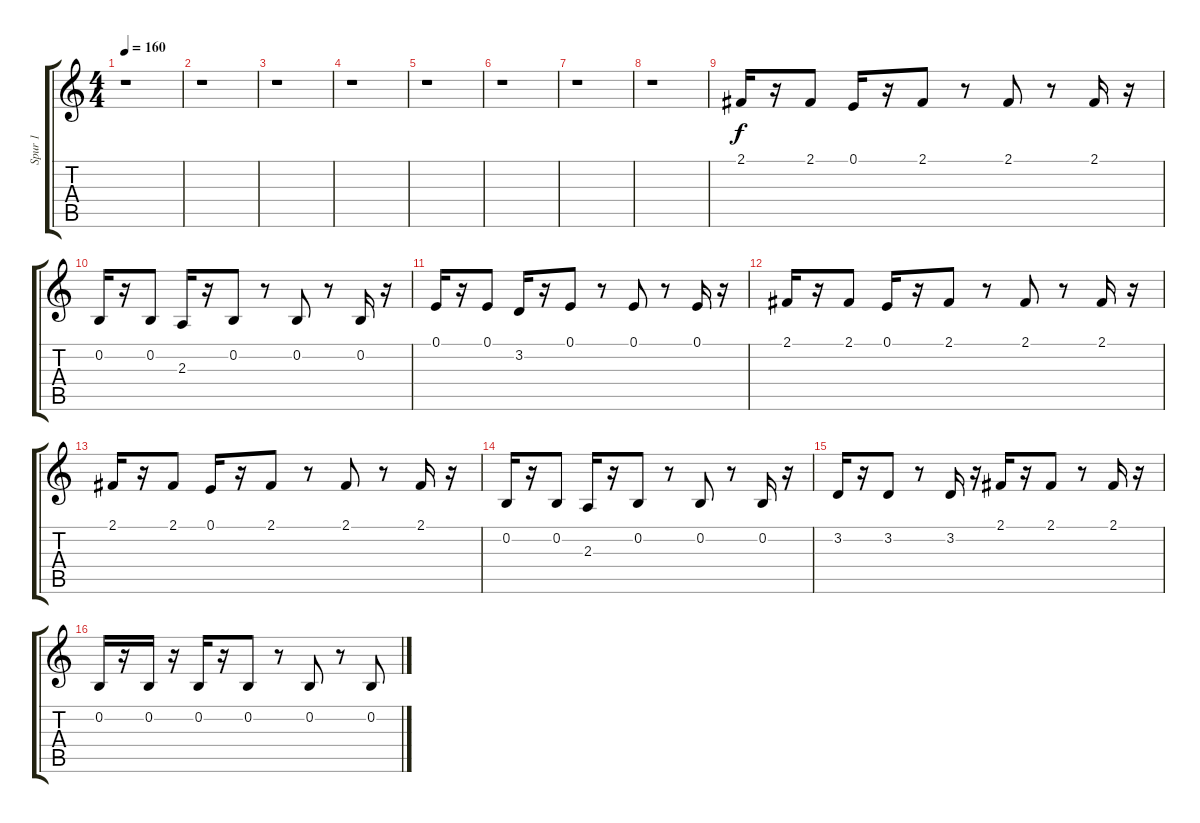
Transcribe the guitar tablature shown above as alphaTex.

\track ("Spur 1" "Spur 1") {instrument clavinet}
\staff {score tabs}
\tuning (E4 B3 G3 D3 A2 E2) {hide}
\ts (4 4)
\tempo 160
\clef g2
\ks c
r.1{dy f} |
r.1 |
r.1 |
r.1 |
r.1 |
r.1 |
r.1 |
r.1 |
2.1.16 r.16 2.1.8 0.1.16 r.16 2.1.8 r.8 2.1.8 r.8 2.1.16 r.16 |
0.2.16 r.16 0.2.8 2.3.16 r.16 0.2.8 r.8 0.2.8 r.8 0.2.16 r.16 |
0.1.16 r.16 0.1.8 3.2.16 r.16 0.1.8 r.8 0.1.8 r.8 0.1.16 r.16 |
2.1.16 r.16 2.1.8 0.1.16 r.16 2.1.8 r.8 2.1.8 r.8 2.1.16 r.16 |
2.1.16 r.16 2.1.8 0.1.16 r.16 2.1.8 r.8 2.1.8 r.8 2.1.16 r.16 |
0.2.16 r.16 0.2.8 2.3.16 r.16 0.2.8 r.8 0.2.8 r.8 0.2.16 r.16 |
3.2.16 r.16 3.2.8 r.8 3.2.16 r.16 2.1.16 r.16 2.1.8 r.8 2.1.16 r.16 |
0.2.16 r.16 0.2.16 r.16 0.2.16 r.16 0.2.8 r.8 0.2.8 r.8 0.2.8
